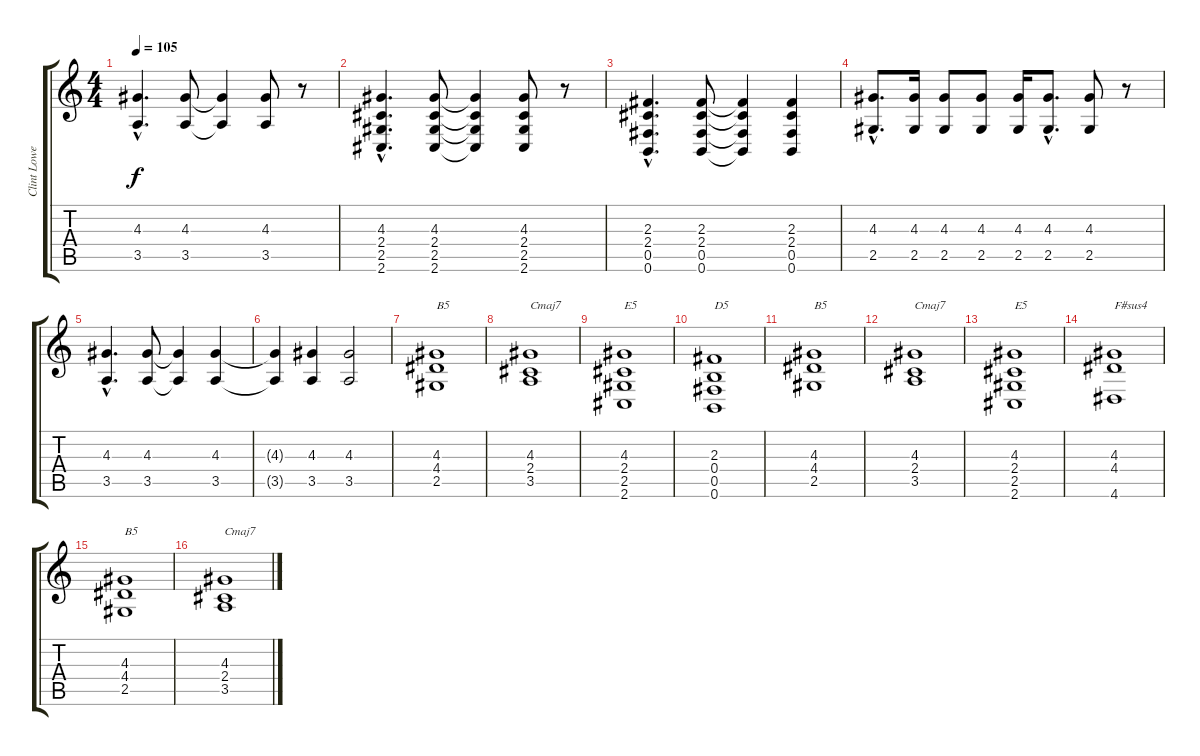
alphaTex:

\track ("Clint Lowery - Guitar 1" "Clint Lowe") {instrument distortionguitar}
\staff {score tabs}
\tuning (Db4 Ab3 E3 B2 Gb2 B1) {hide}
\ts (4 4)
\tempo 105
\clef g2
\ks c
(4.3{hac} 3.5{hac}).4{d dy f} (4.3 3.5).8 (4.3{t} 3.5{t}).4 (4.3 3.5).8 r.8 |
(4.3{hac} 2.4{hac} 2.5{hac} 2.6{hac}).4{d} (4.3 2.4 2.5 2.6).8 (4.3{t} 2.4{t} 2.5{t} 2.6{t}).4 (4.3 2.4 2.5 2.6).8 r.8 |
(2.3{hac} 2.4{hac} 0.5{hac} 0.6{hac}).4{d} (2.3 2.4 0.5 0.6).8 (2.3{t} 2.4{t} 0.5{t} 0.6{t}).4 (2.3 2.4 0.5 0.6).4 |
(4.3{hac} 2.5{hac}).8{d} (4.3 2.5).16 (4.3 2.5).8 (4.3 2.5).8 (4.3 2.5).16 (4.3{hac} 2.5{hac}).8{d} (4.3 2.5).8 r.8 |
(4.3{hac} 3.5{hac}).4{d} (4.3 3.5).8 (4.3{t} 3.5{t}).4 (4.3 3.5).4 |
(4.3{t} 3.5{t}).4 (4.3 3.5).4 (4.3 3.5).2 |
(4.3 4.4 2.5).1{txt "B5"} |
(4.3 2.4 3.5).1{txt "Cmaj7"} |
(4.3 2.4 2.5 2.6).1{txt "E5"} |
(2.3 0.4 0.5 0.6).1{txt "D5"} |
(4.3 4.4 2.5).1{txt "B5"} |
(4.3 2.4 3.5).1{txt "Cmaj7"} |
(4.3 2.4 2.5 2.6).1{txt "E5"} |
(4.3 4.4 4.6).1{txt "F#sus4"} |
(4.3 4.4 2.5).1{txt "B5"} |
(4.3 2.4 3.5).1{txt "Cmaj7"}
